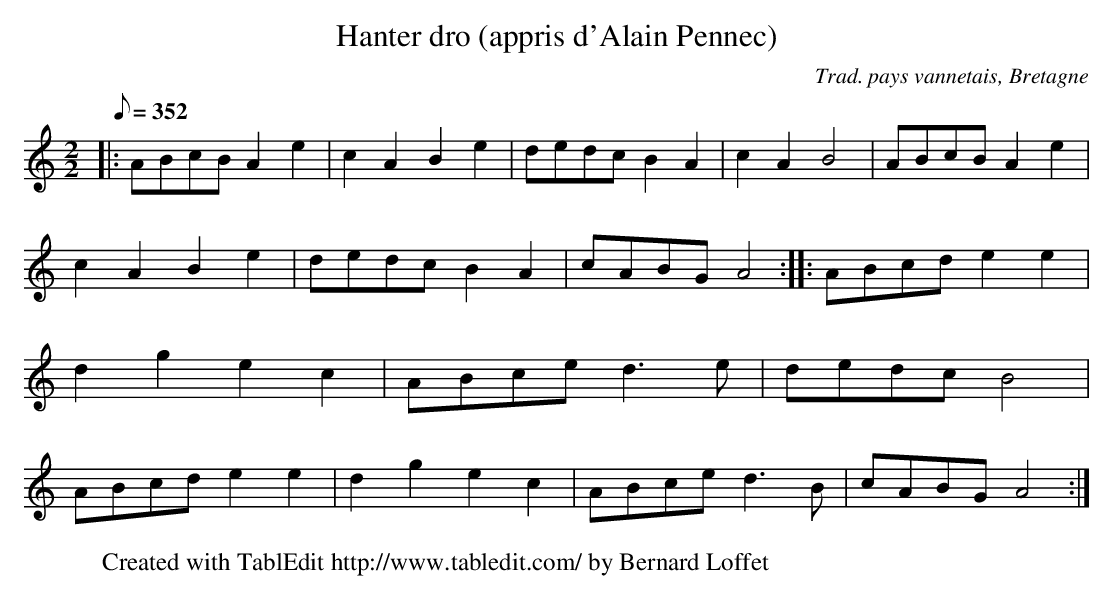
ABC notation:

X:1
T:Hanter dro (appris d'Alain Pennec)
C:Trad. pays vannetais, Bretagne
L:1/8
Q:352
M:2/2
K:C
|: ABcB A2e2 | c2A2 B2e2 | dedc B2A2 | c2A2 B4 | ABcB A2e2 | c2A2 B2e2 | dedc B2A2 | \
cABG A4 :|: ABcd e2e2 | d2g2 e2c2 | ABce d3e | dedc B4 | ABcd e2e2 | d2g2 e2c2 | \
ABce d3B | cABG A4 :| \
W:Created with TablEdit http://www.tabledit.com/ by Bernard Loffet
